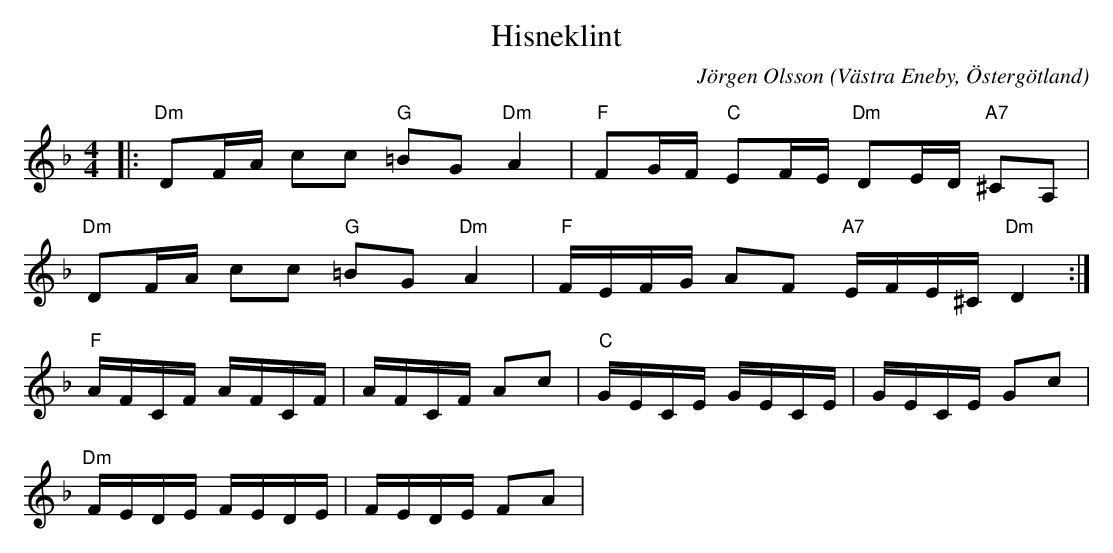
X:1
T:Hisneklint
C:Jörgen Olsson
O:Västra Eneby, Östergötland
Q:80
M:4/4
L:1/8
K:Dm
|:"Dm"DF/A/ cc "G"=BG"Dm"A2|"F"FG/F/ "C"EF/E/ "Dm"DE/D/ "A7"^CA,|
"Dm"DF/A/ cc "G"=BG"Dm"A2|"F"F/E/F/G/ AF "A7"E/F/E/^C/ "Dm"D2 :|
"F" A/F/C/F/ A/F/C/F/ | A/F/C/F/ Ac| "C" G/E/C/E/ G/E/C/E/ | G/E/C/E/ Gc|
"Dm" F/E/D/E/ F/E/D/E/ | F/E/D/E/ FA |
